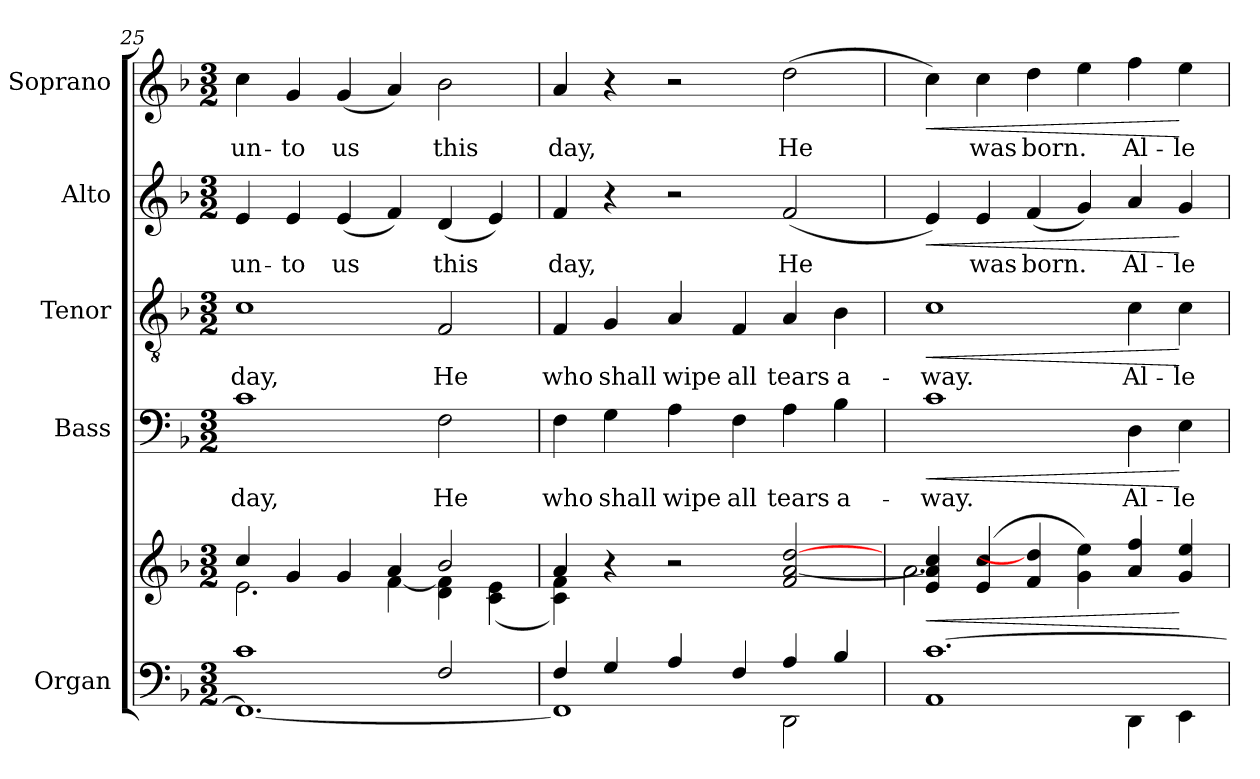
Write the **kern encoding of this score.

**kern	**kern	**dynam	**kern	**text	**dynam	**kern	**text	**dynam	**kern	**text	**dynam	**kern	**text	**dynam
*part5	*part5	*part5	*part4	*part4	*part4	*part3	*part3	*part3	*part2	*part2	*part2	*part1	*part1	*part1
*staff6	*staff5	*staff5/6	*staff4	*staff4	*staff4	*staff3	*staff3	*staff3	*staff2	*staff2	*staff2	*staff1	*staff1	*staff1
*I"Organ	*	*	*I"Bass	*	*	*I"Tenor	*	*	*I"Alto	*	*	*I"Soprano	*	*
*I'Org.	*	*	*I'B.	*	*	*I'T.	*	*	*I'A.	*	*	*I'S.	*	*
*clefF4	*clefG2	*	*clefF4	*	*	*clefGv2	*	*	*clefG2	*	*	*clefG2	*	*
*	*	*	*	*	*	*ITrd7c12	*	*	*	*	*	*	*	*
*k[b-]	*k[b-]	*	*k[b-]	*	*	*k[b-]	*	*	*k[b-]	*	*	*k[b-]	*	*
*F:	*F:	*	*F:	*	*	*F:	*	*	*F:	*	*	*F:	*	*
*M3/2	*M3/2	*	*M3/2	*	*	*M3/2	*	*	*M3/2	*	*	*M3/2	*	*
=25	=25	=25	=25	=25	=25	=25	=25	=25	=25	=25	=25	=25	=25	=25
*^	*^	*	*	*	*	*	*	*	*	*	*	*	*	*
!	!	!	!	!	!	!LO:LY:b:color=#000000	!	!	!	!	!	!	!	!	!	!
!	!	!	!	!	!	!	!	!	!LO:LY:b:color=#000000	!	!	!	!	!	!	!
!	!	!	!	!	!	!	!	!	!	!	!	!LO:LY:b:color=#000000	!	!	!	!
!	!	!	!	!	!	!	!	!	!	!	!	!	!	!	!LO:LY:b:color=#000000	!
1ci	1.FFi_<	4cci/	2.ei\	.	1ci	day,	.	1Ci	day,	.	4ei/	un-	.	4cci\	un-	.
!	!	!	!	!	!	!	!	!	!	!	!	!LO:LY:b:color=#000000	!	!	!	!
!	!	!	!	!	!	!	!	!	!	!	!	!	!	!	!LO:LY:b:color=#000000	!
.	.	4gi/	.	.	.	.	.	.	.	.	4ei/	-to	.	4gi/	-to	.
!	!	!	!	!	!	!	!	!	!	!	!	!LO:LY:b:color=#000000	!	!	!	!
!	!	!	!	!	!	!	!	!	!	!	!	!	!	!	!LO:LY:b:color=#000000	!
.	.	4gi/	.	.	.	.	.	.	.	.	(4ei/	us	.	(4gi/	us	.
.	.	4ai/	[<4fi\	.	.	.	.	.	.	.	4fi/)	.	.	4ai/)	.	.
!	!	!	!	!	!	!LO:LY:b:color=#000000	!	!	!	!	!	!	!	!	!	!
!	!	!	!	!	!	!	!	!	!LO:LY:b:color=#000000	!	!	!	!	!	!	!
!	!	!	!	!	!	!	!	!	!	!	!	!LO:LY:b:color=#000000	!	!	!	!
!	!	!	!	!	!	!	!	!	!	!	!	!	!	!	!LO:LY:b:color=#000000	!
2Fi/	.	2b-i/	4di\ 4fi]	.	2Fi\	He	.	2FFi/	He	.	(4di/	this	.	2b-i\	this	.
.	.	.	(4ci\ 4ei	.	.	.	.	.	.	.	4ei/)	.	.	.	.	.
=26	=26	=26	=26	=26	=26	=26	=26	=26	=26	=26	=26	=26	=26	=26	=26	=26
!	!	!	!	!	!	!LO:LY:b:color=#000000	!	!	!	!	!	!	!	!	!	!
!	!	!	!	!	!	!	!	!	!LO:LY:b:color=#000000	!	!	!	!	!	!	!
!	!	!	!	!	!	!	!	!	!	!	!	!LO:LY:b:color=#000000	!	!	!	!
!	!	!	!	!	!	!	!	!	!	!	!	!	!	!	!LO:LY:b:color=#000000	!
4Fi/	1FFi]	4ai/	4ci\ 4fi)	.	4Fi\	who	.	4FFi/	who	.	4fi/	day,	.	4ai/	day,	.
!	!	!	!	!	!	!LO:LY:b:color=#000000	!	!	!	!	!	!	!	!	!	!
!	!	!	!	!	!	!	!	!	!LO:LY:b:color=#000000	!	!	!	!	!	!	!
4Gi/	.	4r	1ryy	.	4Gi\	shall	.	4GGi/	shall	.	4r	.	.	4r	.	.
!	!	!	!	!	!	!LO:LY:b:color=#000000	!	!	!	!	!	!	!	!	!	!
!	!	!	!	!	!	!	!	!	!LO:LY:b:color=#000000	!	!	!	!	!	!	!
4Ai/	.	2r	.	.	4Ai\	wipe	.	4AAi/	wipe	.	2r	.	.	2r	.	.
!	!	!	!	!	!	!LO:LY:b:color=#000000	!	!	!	!	!	!	!	!	!	!
!	!	!	!	!	!	!	!	!	!LO:LY:b:color=#000000	!	!	!	!	!	!	!
4Fi/	.	.	.	.	4Fi\	all	.	4FFi/	all	.	.	.	.	.	.	.
!	!	!	!	!	!	!LO:LY:b:color=#000000	!	!	!	!	!	!	!	!	!	!
!	!	!	!	!	!	!	!	!	!LO:LY:b:color=#000000	!	!	!	!	!	!	!
!	!	!	!	!	!	!	!	!	!	!	!	!LO:LY:b:color=#000000	!	!	!	!
!	!	!	!	!	!	!	!	!	!	!	!	!	!	!	!LO:LY:b:color=#000000	!
4Ai/	2DDi\	2fi/ [<2ai [>2ddi	.	.	4Ai\	tears	.	4AAi/	tears	.	(2fi/	He	.	(2ddi\	He	.
!	!	!	!	!	!	!LO:LY:b:color=#000000	!	!	!	!	!	!	!	!	!	!
!	!	!	!	!	!	!	!	!	!LO:LY:b:color=#000000	!	!	!	!	!	!	!
4B-i/	.	.	4ryy	.	4B-i\	a-	.	4BB-i\	a-	.	.	.	.	.	.	.
=27	=27	=27	=27	=27	=27	=27	=27	=27	=27	=27	=27	=27	=27	=27	=27	=27
!	!	!	!	!LO:HP:b	!	!	!	!	!	!	!	!	!	!	!	!
!	!	!	!	!	!	!LO:LY:b:color=#000000	!LO:HP:b	!	!	!	!	!	!	!	!	!
!	!	!	!	!	!	!	!	!	!LO:LY:b:color=#000000	!LO:HP:b	!	!	!LO:HP:b	!	!	!LO:HP:b
[>1.ci	1AAi	4ei/ 4ai] 4cci	2.ai\	<	1ci	-way.	<	1Ci	-way.	<	4ei/)	.	<	4cci\)	.	<
!	!	!	!	!	!	!	!	!	!	!	!	!LO:LY:b:color=#000000	!	!	!	!
!	!	!	!	!	!	!	!	!	!	!	!	!	!	!	!LO:LY:b:color=#000000	!
.	.	(4ei/ 4cci	.	.	.	.	.	.	.	.	4ei/	was	.	4cci\	was	.
!	!	!	!	!	!	!	!	!	!	!	!	!LO:LY:b:color=#000000	!	!	!	!
!	!	!	!	!	!	!	!	!	!	!	!	!	!	!	!LO:LY:b:color=#000000	!
.	.	4fi/ 4ddi]	.	.	.	.	.	.	.	.	(4fi/	born.	.	4ddi\	born.	.
.	.	4gi\ 4eei)	2.ryy	.	.	.	.	.	.	.	4gi/)	.	.	4eei\	.	.
!	!	!	!	!	!	!LO:LY:b:color=#000000	!	!	!	!	!	!	!	!	!	!
!	!	!	!	!	!	!	!	!	!LO:LY:b:color=#000000	!	!	!	!	!	!	!
!	!	!	!	!	!	!	!	!	!	!	!	!LO:LY:b:color=#000000	!	!	!	!
!	!	!	!	!	!	!	!	!	!	!	!	!	!	!	!LO:LY:b:color=#000000	!
.	4DDi\	4ai/ 4ffi	.	.	4Di\	Al-	.	4Ci\	Al-	.	4ai/	Al-	.	4ffi\	Al-	.
!	!	!	!	!	!	!LO:LY:b:color=#000000	!	!	!	!	!	!	!	!	!	!
!	!	!	!	!	!	!	!	!	!LO:LY:b:color=#000000	!	!	!	!	!	!	!
!	!	!	!	!	!	!	!	!	!	!	!	!LO:LY:b:color=#000000	!	!	!	!
!	!	!	!	!	!	!	!	!	!	!	!	!	!	!	!LO:LY:b:color=#000000	!
.	4EEi\	4gi/ 4eei	.	[	4Ei\	-le-	[	4Ci\	-le-	[	4gi/	-le-	[	4eei\	-le-	[
*v	*v	*	*	*	*	*	*	*	*	*	*	*	*	*	*	*
*	*v	*v	*	*	*	*	*	*	*	*	*	*	*	*	*
=	=	=	=	=	=	=	=	=	=	=	=	=	=	=
*-	*-	*-	*-	*-	*-	*-	*-	*-	*-	*-	*-	*-	*-	*-
